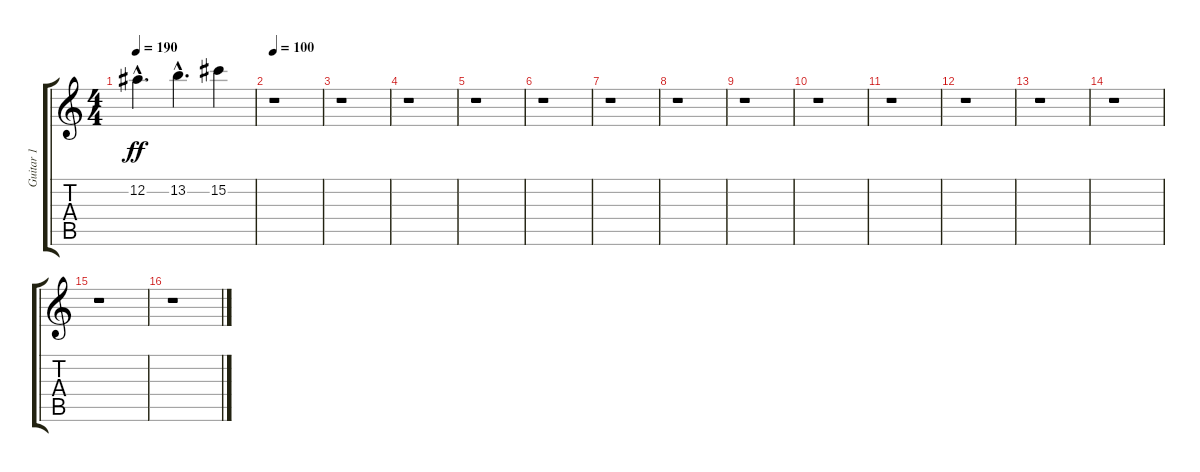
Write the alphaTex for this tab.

\track ("Guitar 1" "Guitar 1") {instrument distortionguitar}
\staff {score tabs}
\tuning (Eb4 Bb3 Gb3 Db3 Ab2 Eb2) {hide}
\ts (4 4)
\tempo 190
\clef g2
\ks c
12.2{hac}.4{d dy ff} 13.2{hac}.4{d} 15.2.4 |
\tempo 100
r.1 |
r.1 |
r.1 |
r.1 |
r.1 |
r.1 |
r.1 |
r.1 |
r.1 |
r.1 |
r.1 |
r.1 |
r.1 |
r.1 |
r.1
